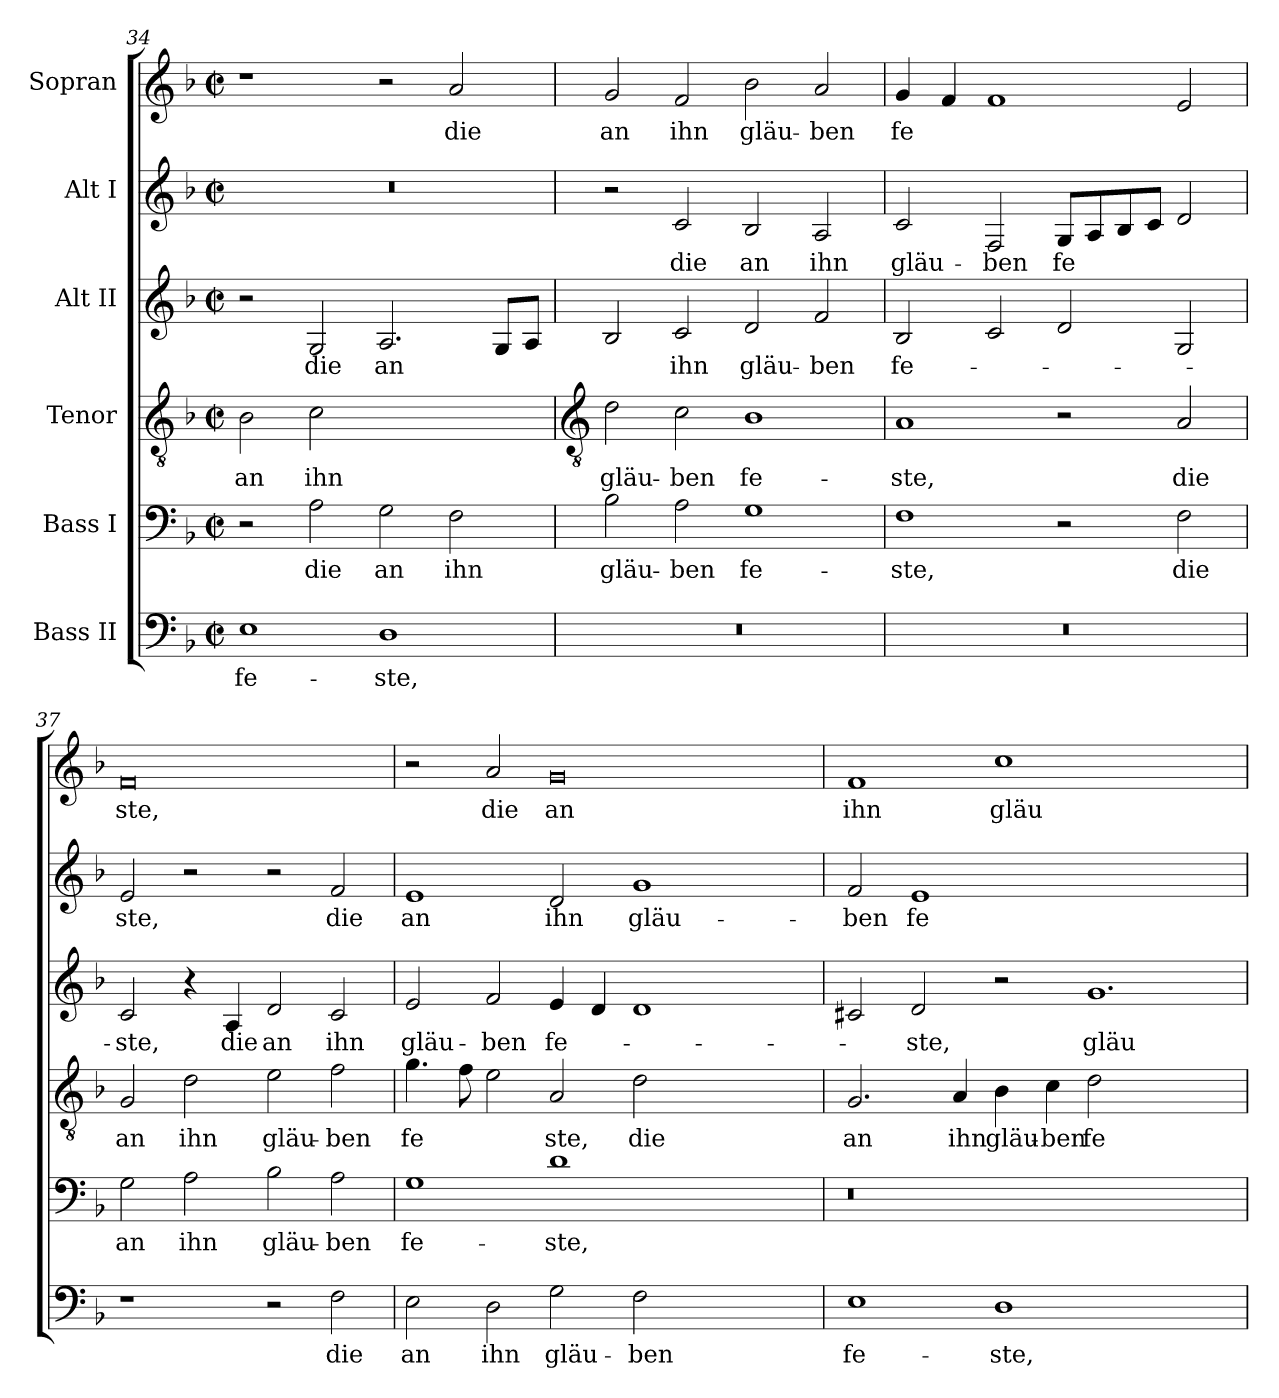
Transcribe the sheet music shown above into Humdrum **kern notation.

**kern	**text	**kern	**text	**kern	**text	**kern	**text	**kern	**text	**kern	**text
*part6	*part6	*part5	*part5	*part4	*part4	*part3	*part3	*part2	*part2	*part1	*part1
*staff6	*staff6	*staff5	*staff5	*staff4	*staff4	*staff3	*staff3	*staff2	*staff2	*staff1	*staff1
*I"Bass II	*	*I"Bass I	*	*I"Tenor	*	*I"Alt II	*	*I"Alt I	*	*I"Sopran	*
!!LO:LB:g=z
*clefF4	*	*clefF4	*	*clefGv2	*	*clefG2	*	*clefG2	*	*clefG2	*
*k[b-]	*	*k[b-]	*	*k[b-]	*	*k[b-]	*	*k[b-]	*	*k[b-]	*
*F:	*	*F:	*	*F:	*	*F:	*	*F:	*	*F:	*
*M4/2	*	*M4/2	*	*M4/2	*	*M4/2	*	*M4/2	*	*M4/2	*
*met(c|)	*	*met(c|)	*	*met(c|)	*	*met(c|)	*	*met(c|)	*	*met(c|)	*
=34A	=34A	=34A	=34A	=34A	=34A	=34A	=34A	=34A	=34A	=34A	=34A
!	!LO:LY:b	!	!	!	!LO:LY:b	!	!	!	!	!	!
1E	fe-	2r	.	2B-	an	2r	.	0r	.	1r	.
!	!	!	!LO:LY:b	!	!LO:LY:b	!	!LO:LY:b	!	!	!	!
.	.	2A	die	2c	ihn	2G	die	.	.	.	.
!	!LO:LY:b	!	!LO:LY:b	!	!	!	!LO:LY:b	!	!	!	!
1D	-ste,	2G	an	1ryy	.	2.A	an	.	.	2r	.
!	!	!	!LO:LY:b	!	!	!	!	!	!	!	!LO:LY:b
.	.	2F	ihn	.	.	.	.	.	.	2a	die
.	.	.	.	.	.	8GL	.	.	.	.	.
.	.	.	.	.	.	8AJ	.	.	.	.	.
!!LO:LB:g=z
=35A	=35A	=35A	=35A	=35A	=35A	=35A	=35A	=35A	=35A	=35A	=35A
*	*	*	*	*clefGv2	*	*	*	*	*	*	*
!	!	!	!LO:LY:b	!	!LO:LY:b	!	!	!	!	!	!LO:LY:b
0r	.	2B-	gläu-	2d	gläu-	2B-	.	2r	.	2g	an
!	!	!	!LO:LY:b	!	!LO:LY:b	!	!LO:LY:b	!	!LO:LY:b	!	!LO:LY:b
.	.	2A	-ben	2c	-ben	2c	ihn	2c	die	2f	ihn
!	!	!	!LO:LY:b	!	!LO:LY:b	!	!LO:LY:b	!	!LO:LY:b	!	!LO:LY:b
.	.	1G	fe-	1B-	fe-	2d	gläu-	2B-	an	2b-	gläu-
!	!	!	!	!	!	!	!LO:LY:b	!	!LO:LY:b	!	!LO:LY:b
.	.	.	.	.	.	2f	-ben	2A	ihn	2a	-ben
!!LO:LB:g=z
=36	=36	=36	=36	=36	=36	=36	=36	=36	=36	=36	=36
!	!	!	!LO:LY:b	!	!LO:LY:b	!	!LO:LY:b	!	!LO:LY:b	!	!LO:LY:b
0r	.	1F	-ste,	1A	-ste,	2B-	fe-	2c	gläu-	4g	fe
.	.	.	.	.	.	.	.	.	.	4f	.
!	!	!	!	!	!	!	!	!	!LO:LY:b	!	!
.	.	.	.	.	.	2c	.	2F	-ben	1f	.
!	!	!	!	!	!	!	!	!	!LO:LY:b	!	!
.	.	2r	.	2r	.	2d	.	8GL	fe	.	.
.	.	.	.	.	.	.	.	8A	.	.	.
.	.	.	.	.	.	.	.	8B-	.	.	.
.	.	.	.	.	.	.	.	8cJ	.	.	.
!	!	!	!LO:LY:b	!	!LO:LY:b	!	!	!	!	!	!
.	.	2F	die	2A	die	2G	.	2d	.	2e	.
=37	=37	=37	=37	=37	=37	=37	=37	=37	=37	=37	=37
!	!	!	!LO:LY:b	!	!LO:LY:b	!	!LO:LY:b	!	!LO:LY:b	!	!LO:LY:b
1r	.	2G	an	2G	an	2c	-ste,	2e	ste,	0f	ste,
!	!	!	!LO:LY:b	!	!LO:LY:b	!	!	!	!	!	!
.	.	2A	ihn	2d	ihn	4r	.	2r	.	.	.
!	!	!	!	!	!	!	!LO:LY:b	!	!	!	!
.	.	.	.	.	.	4A	die	.	.	.	.
!	!	!	!LO:LY:b	!	!LO:LY:b	!	!LO:LY:b	!	!	!	!
2r	.	2B-	gläu-	2e	gläu-	2d	an	2r	.	.	.
!	!LO:LY:b	!	!LO:LY:b	!	!LO:LY:b	!	!LO:LY:b	!	!LO:LY:b	!	!
2F	die	2A	-ben	2f	-ben	2c	ihn	2f	die	.	.
=38	=38	=38	=38	=38	=38	=38	=38	=38	=38	=38	=38
!	!LO:LY:b	!	!LO:LY:b	!	!LO:LY:b	!	!LO:LY:b	!	!LO:LY:b	!	!
2E	an	1G	fe-	4.g	fe	2e	gläu-	1e	an	2r	.
.	.	.	.	8f	.	.	.	.	.	.	.
!	!LO:LY:b	!	!	!	!	!	!LO:LY:b	!	!	!	!LO:LY:b
2D	ihn	.	.	2e	.	2f	-ben	.	.	2a	die
!	!LO:LY:b	!	!LO:LY:b	!	!LO:LY:b	!	!LO:LY:b	!	!LO:LY:b	!	!LO:LY:b
2G	gläu-	1d	-ste,	2A	ste,	4e	fe-	2d	ihn	0g	an
.	.	.	.	.	.	4d	.	.	.	.	.
!	!LO:LY:b	!	!	!	!LO:LY:b	!	!	!	!LO:LY:b	!	!
2F	-ben	.	.	2d	die	1d	.	1g	gläu-	.	.
1ryy	.	1ryy	.	1ryy	.	.	.	.	.	.	.
.	.	.	.	.	.	2ryy	.	2ryy	.	.	.
=39	=39	=39	=39	=39	=39	=39	=39	=39	=39	=39	=39
!	!LO:LY:b	!	!	!	!LO:LY:b	!	!	!	!LO:LY:b	!	!LO:LY:b
1E	fe-	0r	.	2.G	an	2c#X	.	2f	-ben	1f	ihn
!	!	!	!	!	!	!	!LO:LY:b	!	!LO:LY:b	!	!
.	.	.	.	.	.	2d	-ste,	1e	fe-	.	.
!	!	!	!	!	!LO:LY:b	!	!	!	!	!	!
.	.	.	.	4A	ihn	.	.	.	.	.	.
!	!LO:LY:b	!	!	!	!LO:LY:b	!	!	!	!	!	!LO:LY:b
1D	-ste,	.	.	4B-	gläu-	2r	.	.	.	1cc	gläu-
!	!	!	!	!	!LO:LY:b	!	!	!	!	!	!
.	.	.	.	4c	-ben	.	.	.	.	.	.
!	!	!	!	!	!LO:LY:b	!	!LO:LY:b	!	!	!	!
.	.	.	.	2d	fe-	1.g	gläu-	1.ryy	.	.	.
1ryy	.	1ryy	.	1ryy	.	.	.	.	.	1ryy	.
=	=	=	=	=	=	=	=	=	=	=	=
*-	*-	*-	*-	*-	*-	*-	*-	*-	*-	*-	*-
